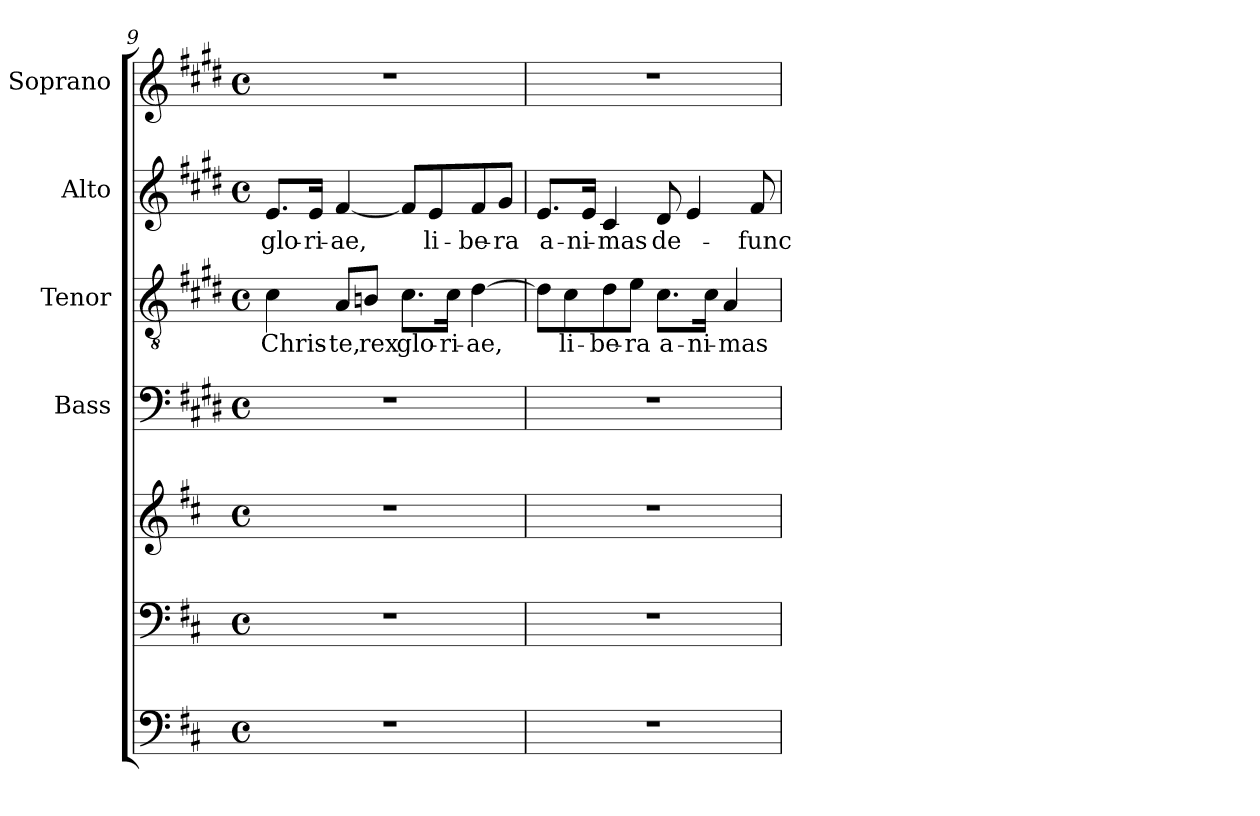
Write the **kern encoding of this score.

**kern	**kern	**kern	**kern	**kern	**text	**kern	**text	**kern
*part6	*part5	*part5	*part4	*part3	*part3	*part2	*part2	*part1
*staff7	*staff6	*staff5	*staff4	*staff3	*staff3	*staff2	*staff2	*staff1
*	*	*	*I"Bass	*I"Tenor	*	*I"Alto	*	*I"Soprano
*	*	*	*I'B	*I'T	*	*I'A	*	*I'S
*clefF4	*clefF4	*clefG2	*clefF4	*clefGv2	*	*clefG2	*	*clefG2
*	*	*	*ITrd1c2	*ITrd1c2	*	*ITrd1c2	*	*ITrd1c2
*k[f#c#]	*k[f#c#]	*k[f#c#]	*k[f#c#]	*k[f#c#]	*	*k[f#c#]	*	*k[f#c#]
*D:	*D:	*D:	*D:	*D:	*	*D:	*	*D:
*M4/4	*M4/4	*M4/4	*M4/4	*M4/4	*	*M4/4	*	*M4/4
*met(c)	*met(c)	*met(c)	*met(c)	*met(c)	*	*met(c)	*	*met(c)
=9	=9	=9	=9	=9	=9	=9	=9	=9
1r	1r	1r	1r	4B\	Chris-	8.d/L	glo-	1r
.	.	.	.	.	.	16d/Jk	-ri-	.
.	.	.	.	8G/L	-te,	[4e/	-ae,	.
.	.	.	.	8An/J	rex	.	.	.
.	.	.	.	8.B\L	glo-	8e/L]	.	.
.	.	.	.	.	.	8d/	li-	.
.	.	.	.	16B\Jk	-ri-	.	.	.
.	.	.	.	[4c#\	-ae,	8e/	-be-	.
.	.	.	.	.	.	8f#/J	-ra	.
=10	=10	=10	=10	=10	=10	=10	=10	=10
1r	1r	1r	1r	8c#\L]	.	8.d/L	a-	1r
.	.	.	.	8B\	li-	.	.	.
.	.	.	.	.	.	16d/Jk	-ni-	.
.	.	.	.	8c#\	-be-	4B/	-mas	.
.	.	.	.	8d\J	-ra	.	.	.
.	.	.	.	8.B\L	a-	8c#/	de-	.
.	.	.	.	.	.	4d/	.	.
.	.	.	.	16B\Jk	-ni-	.	.	.
.	.	.	.	4G/	-mas	.	.	.
.	.	.	.	.	.	8e/	-func-	.
=	=	=	=	=	=	=	=	=
*-	*-	*-	*-	*-	*-	*-	*-	*-
